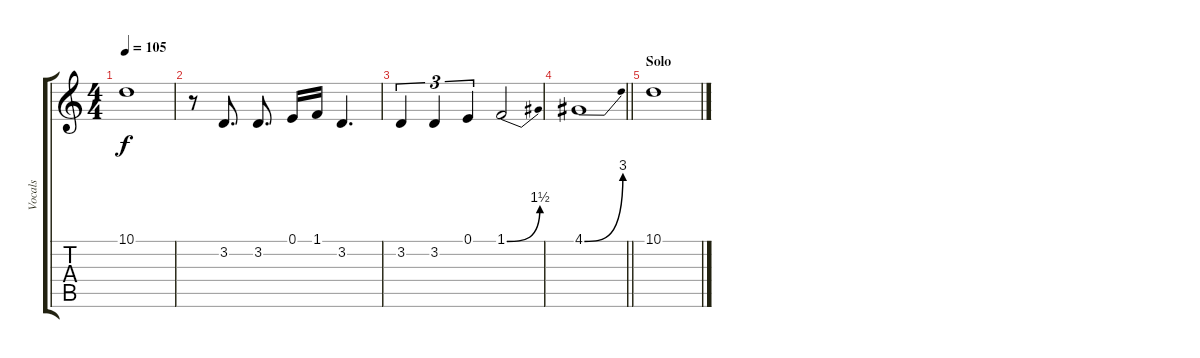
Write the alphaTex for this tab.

\track ("Vocals" "Vocals") {instrument flute}
\staff {score tabs}
\tuning (E4 B3 G3 D3 A2 E2) {hide}
\ts (4 4)
\tempo 105
\clef g2
\ks c
10.1.1{dy f} |
r.8 3.2.8{d} 3.2.8{d} 0.1.16 1.1.16 3.2.4{d} |
3.2.4{tu (3 2)} 3.2.4{tu (3 2)} 0.1.4{tu (3 2)} 1.1{be (bend 0 0 60 6)}.2 |
\barLineRight lightlight
4.1{be (bend 0 0 60 12)}.1 |
\section ("" "Solo")
10.1.1
